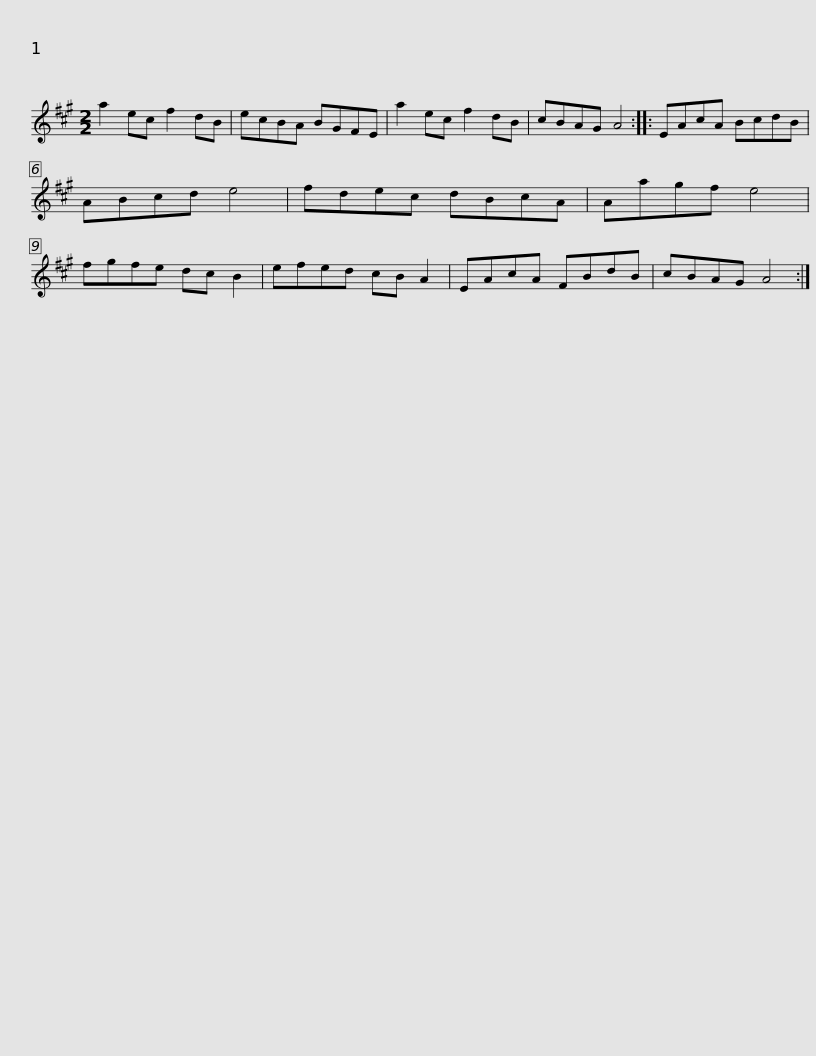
X:1
L:1/8
M:2/2
I:linebreak $
K:A
V:1 treble
V:1
 a2 ec f2 dB | ecBA BGFE | a2 ec f2 dB | cBAG A4 :: EAcA BcdB | %5
 ABcd e4 |$ fdec dBcA | Aagf e4 | fgfe dc B2 | efed cB A2 | %10
 EAcA FBdB | cBAG A4 :| %12
